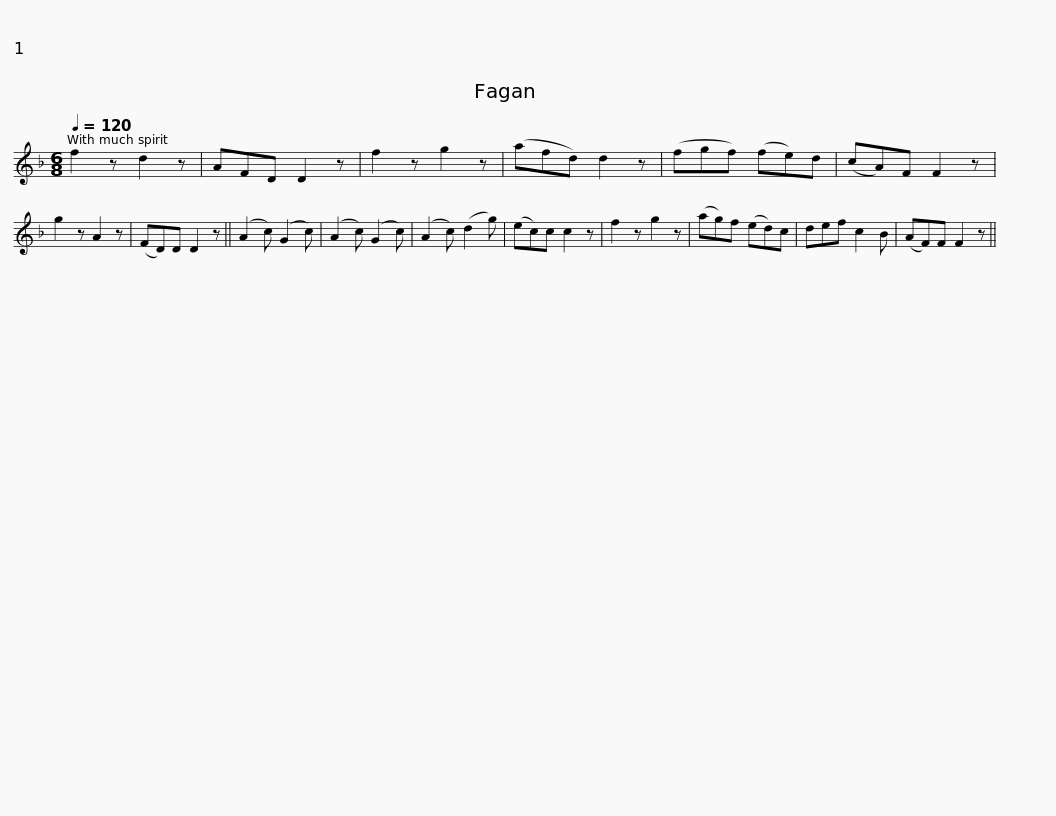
X:1
L:1/8
Q:1/4=120
M:6/8
I:linebreak $
K:F
V:1 treble
V:1
 f2 z d2 z | AFD D2 z | f2 z g2 z | (afd) d2 z | (fgf) (fe)d | %5
 (cA)F F2 z | g2 z A2 z | (FD)D D2 z || (A2 c) (G2 c) |$ (A2 c) (G2 c) | %10
 (A2 c) (d2 g) | (ec)c c2 z | f2 z g2 z | (ag)f (ed)c | def c2 B | %15
 (AF)F F2 z || %16
